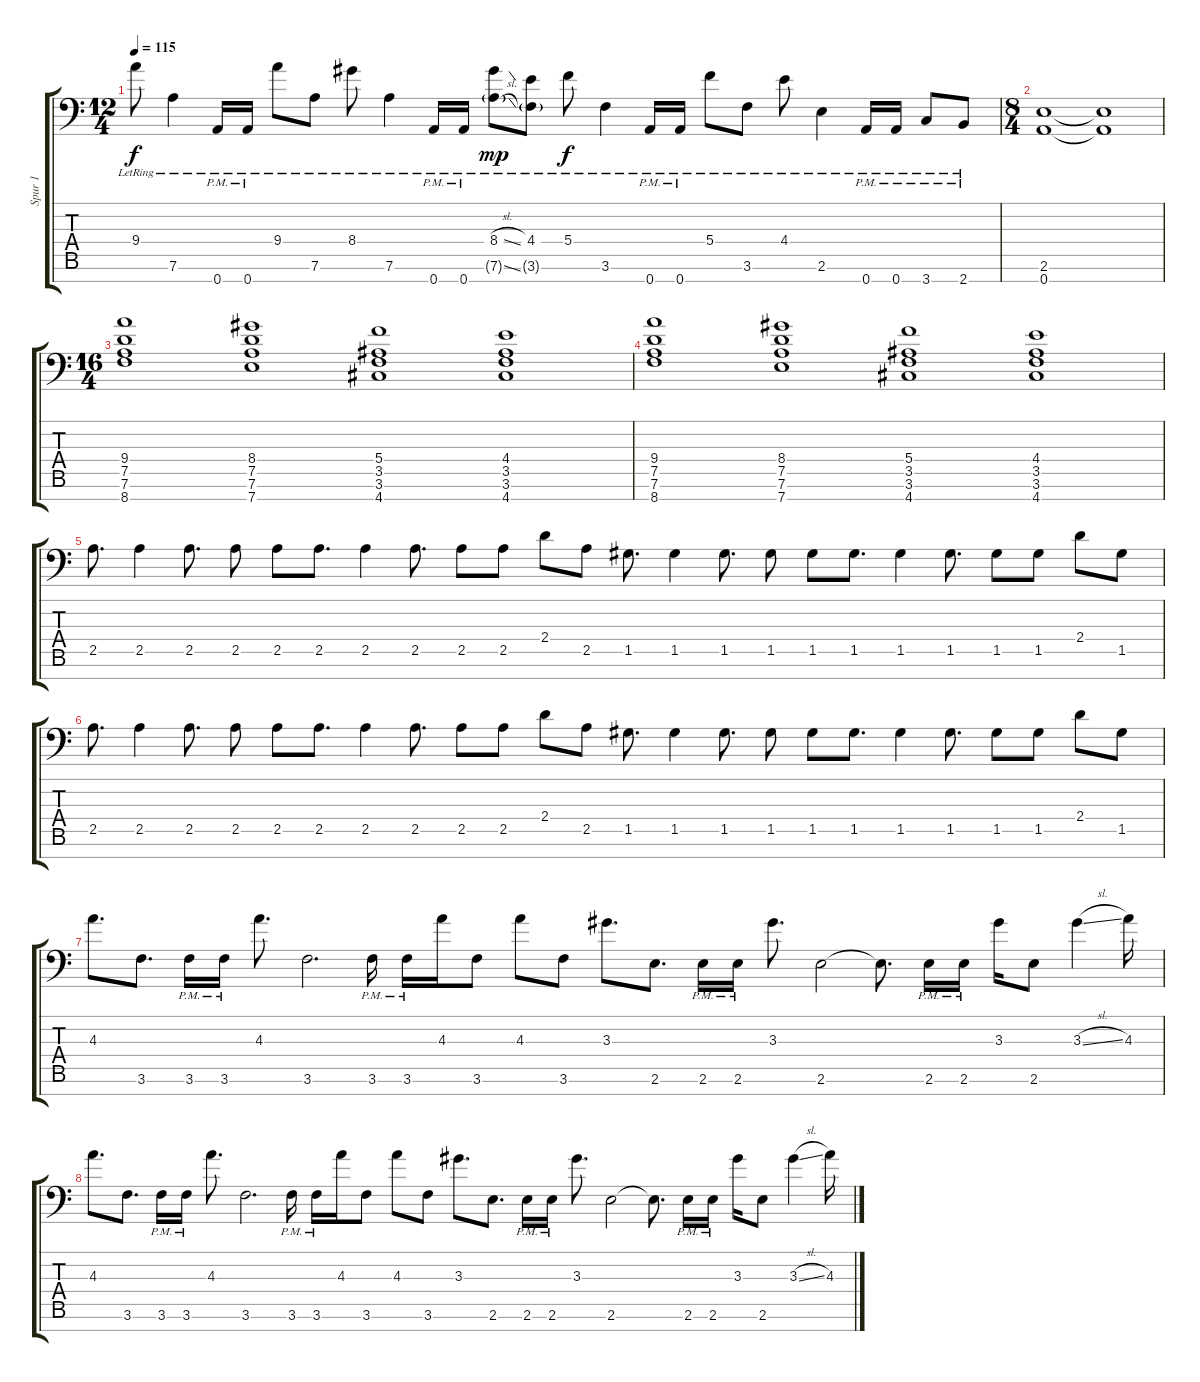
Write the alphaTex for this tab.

\track ("Spur 1" "Spur 1") {instrument distortionguitar}
\staff {score tabs}
\tuning (D4 A3 F3 C3 G2 D2 A1) {hide}
\ts (12 4)
\tempo 115
\clef f4
\ks c
9.4{lr}.8{dy f} 7.6{lr}.4 0.7{pm lr}.16 0.7{pm lr}.16 9.4{lr}.8 7.6{lr}.8 8.4{lr}.8 7.6{lr}.4 0.7{pm lr}.16 0.7{pm lr}.16 (8.4{sl lr} 7.6{sl g lr}).8{dy mp} (4.4{lr} 3.6{g lr}).8 5.4{lr}.8{dy f} 3.6{lr}.4 0.7{pm lr}.16 0.7{pm lr}.16 5.4{lr}.8 3.6{lr}.8 4.4{lr}.8 2.6{lr}.4 0.7{pm lr}.16 0.7{pm lr}.16 3.7{pm lr}.8 2.7{pm lr}.8 |
\ts (8 4)
(2.6 0.7).1 (2.6{t} 0.7{t}).1 |
\ts (16 4)
(9.4 7.5 7.6 8.7).1{instrument electricguitarclean} (8.4 7.5 7.6 7.7).1 (5.4 3.5 3.6 4.7).1 (4.4 3.5 3.6 4.7).1 |
(9.4 7.5 7.6 8.7).1{instrument electricguitarclean} (8.4 7.5 7.6 7.7).1 (5.4 3.5 3.6 4.7).1 (4.4 3.5 3.6 4.7).1 |
2.5.8{d instrument distortionguitar} 2.5.4 2.5.8{d} 2.5.8 2.5.8 2.5.8{d} 2.5.4 2.5.8{d} 2.5.8 2.5.8 2.4.8 2.5.8 1.5.8{d} 1.5.4 1.5.8{d} 1.5.8 1.5.8 1.5.8{d} 1.5.4 1.5.8{d} 1.5.8 1.5.8 2.4.8 1.5.8 |
2.5.8{d} 2.5.4 2.5.8{d} 2.5.8 2.5.8 2.5.8{d} 2.5.4 2.5.8{d} 2.5.8 2.5.8 2.4.8 2.5.8 1.5.8{d} 1.5.4 1.5.8{d} 1.5.8 1.5.8 1.5.8{d} 1.5.4 1.5.8{d} 1.5.8 1.5.8 2.4.8 1.5.8 |
4.3.8{d instrument distortionguitar} 3.6.8{d} 3.6{pm}.16 3.6{pm}.16 4.3.8{d} 3.6.2{d} 3.6{pm}.16 3.6{pm}.16 4.3.16 3.6.8 4.3.8 3.6.8 3.3.8{d} 2.6.8{d} 2.6{pm}.16 2.6{pm}.16 3.3.8{d} 2.6.2 2.6{t}.8{d} 2.6{pm}.16 2.6{pm}.16 3.3.16 2.6.8 3.3{sl}.4 4.3.16 |
4.3.8{d} 3.6.8{d} 3.6{pm}.16 3.6{pm}.16 4.3.8{d} 3.6.2{d} 3.6{pm}.16 3.6{pm}.16 4.3.16 3.6.8 4.3.8 3.6.8 3.3.8{d} 2.6.8{d} 2.6{pm}.16 2.6{pm}.16 3.3.8{d} 2.6.2 2.6{t}.8{d} 2.6{pm}.16 2.6{pm}.16 3.3.16 2.6.8 3.3{sl}.4 4.3.16
